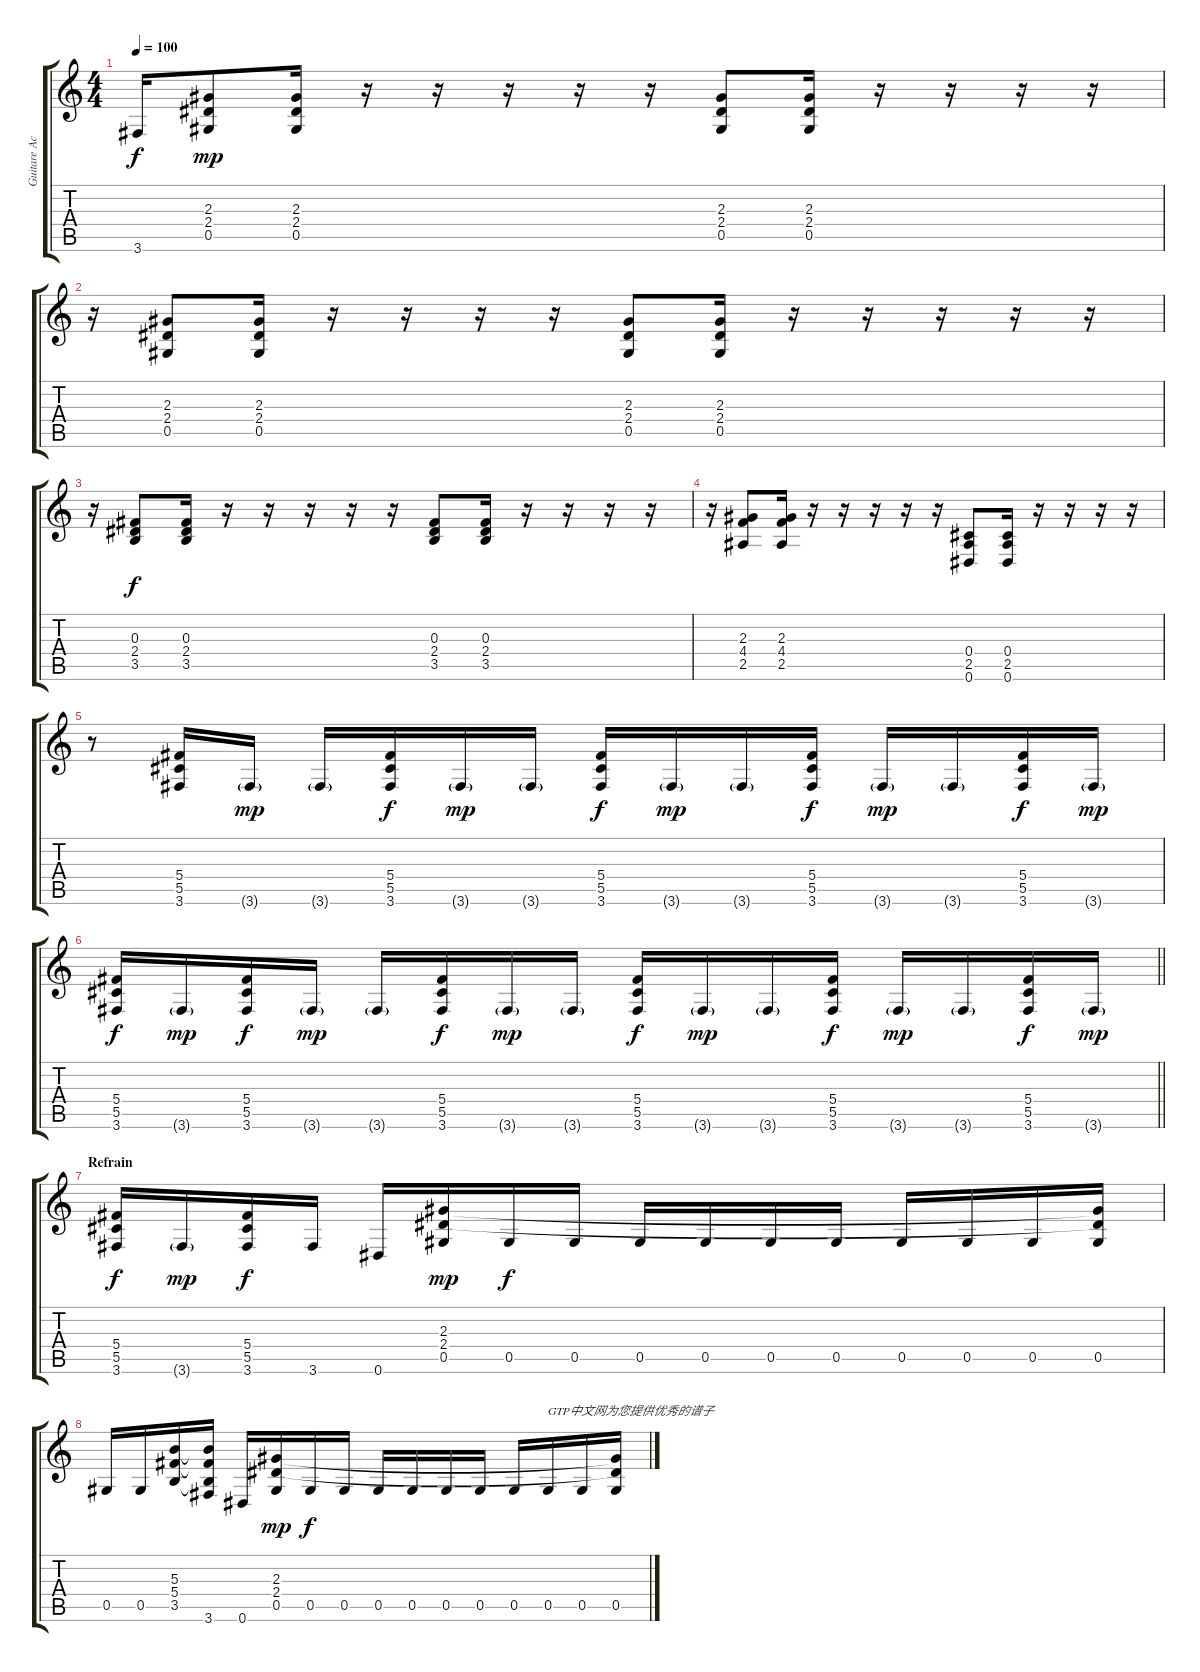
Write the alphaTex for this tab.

\track ("Guitare Accompagnement" "Guitare Ac") {instrument overdrivenguitar}
\staff {score tabs}
\tuning (Eb4 Bb3 Gb3 Db3 Ab2 Eb2) {hide}
\ts (4 4)
\tempo 100
\clef g2
\ks c
3.6.16{dy f} (2.3 2.4 0.5).8{dy mp} (2.3 2.4 0.5).16 r.16 r.16 r.16 r.16 r.16 (2.3 2.4 0.5).8 (2.3 2.4 0.5).16 r.16 r.16 r.16 r.16 |
r.16 (2.3 2.4 0.5).8 (2.3 2.4 0.5).16 r.16 r.16 r.16 r.16 (2.3 2.4 0.5).8 (2.3 2.4 0.5).16 r.16 r.16 r.16 r.16 r.16 |
r.16 (0.3 2.4 3.5).8{dy f} (0.3 2.4 3.5).16 r.16 r.16 r.16 r.16 r.16 (0.3 2.4 3.5).8 (0.3 2.4 3.5).16 r.16 r.16 r.16 r.16 |
r.16 (2.3 4.4 2.5).8 (2.3 4.4 2.5).16 r.16 r.16 r.16 r.16 r.16 (0.4 2.5 0.6).8 (0.4 2.5 0.6).16 r.16 r.16 r.16 r.16 |
r.8{volume 12 instrument overdrivenguitar} (5.4 5.5 3.6).16 3.6{g}.16{dy mp} 3.6{g}.16 (5.4 5.5 3.6).16{dy f} 3.6{g}.16{dy mp} 3.6{g}.16 (5.4 5.5 3.6).16{dy f} 3.6{g}.16{dy mp} 3.6{g}.16 (5.4 5.5 3.6).16{dy f} 3.6{g}.16{dy mp} 3.6{g}.16 (5.4 5.5 3.6).16{dy f} 3.6{g}.16{dy mp} |
\barLineRight lightlight
(5.4 5.5 3.6).16{dy f} 3.6{g}.16{dy mp} (5.4 5.5 3.6).16{dy f} 3.6{g}.16{dy mp} 3.6{g}.16 (5.4 5.5 3.6).16{dy f} 3.6{g}.16{dy mp} 3.6{g}.16 (5.4 5.5 3.6).16{dy f} 3.6{g}.16{dy mp} 3.6{g}.16 (5.4 5.5 3.6).16{dy f} 3.6{g}.16{dy mp} 3.6{g}.16 (5.4 5.5 3.6).16{dy f} 3.6{g}.16{dy mp} |
\section ("" "Refrain")
(5.4 5.5 3.6).16{dy f volume 13 instrument overdrivenguitar} 3.6{g}.16{dy mp} (5.4 5.5 3.6).16{dy f} 3.6.16 0.6.16 (2.3 2.4 0.5).16{dy mp} 0.5.16{dy f} 0.5.16 0.5.16 0.5.16 0.5.16 0.5.16 0.5.16 0.5.16 0.5.16 (2.3{t} 2.4{t} 0.5).16 |
0.5.16 0.5.16 (5.3 5.4 3.5).16 (5.3{t} 5.4{t} 3.5{t} 3.6).16 0.6.16 (2.3 2.4 0.5).16{dy mp} 0.5.16{dy f} 0.5.16 0.5.16 0.5.16 0.5.16 0.5.16 0.5.16 0.5.16{txt "GTP中文网为您提供优秀的谱子"} 0.5.16 (2.3{t} 2.4{t} 0.5).16
